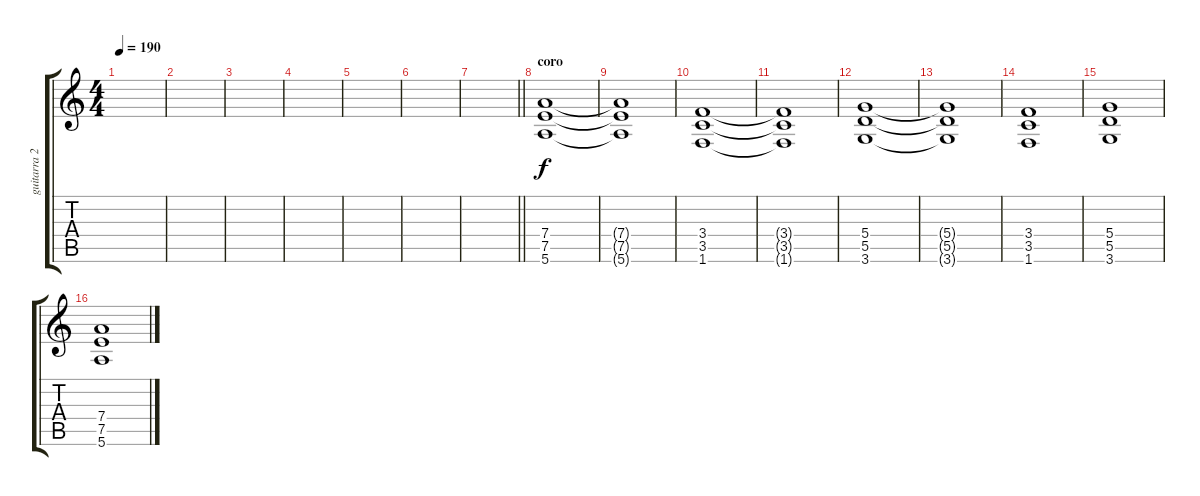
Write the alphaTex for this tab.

\track ("guitarra 2" "guitarra 2") {instrument distortionguitar}
\staff {score tabs}
\tuning (E4 B3 G3 D3 A2 E2) {hide}
\ts (4 4)
\tempo 190
\clef g2
\ks c
|
|
|
|
|
|
\barLineRight lightlight
|
\section ("" "coro")
(7.4 7.5 5.6).1 |
(7.4{t} 7.5{t} 5.6{t}).1 |
(3.4 3.5 1.6).1 |
(3.4{t} 3.5{t} 1.6{t}).1 |
(5.4 5.5 3.6).1 |
(5.4{t} 5.5{t} 3.6{t}).1 |
(3.4 3.5 1.6).1 |
(5.4 5.5 3.6).1 |
(7.4 7.5 5.6).1
